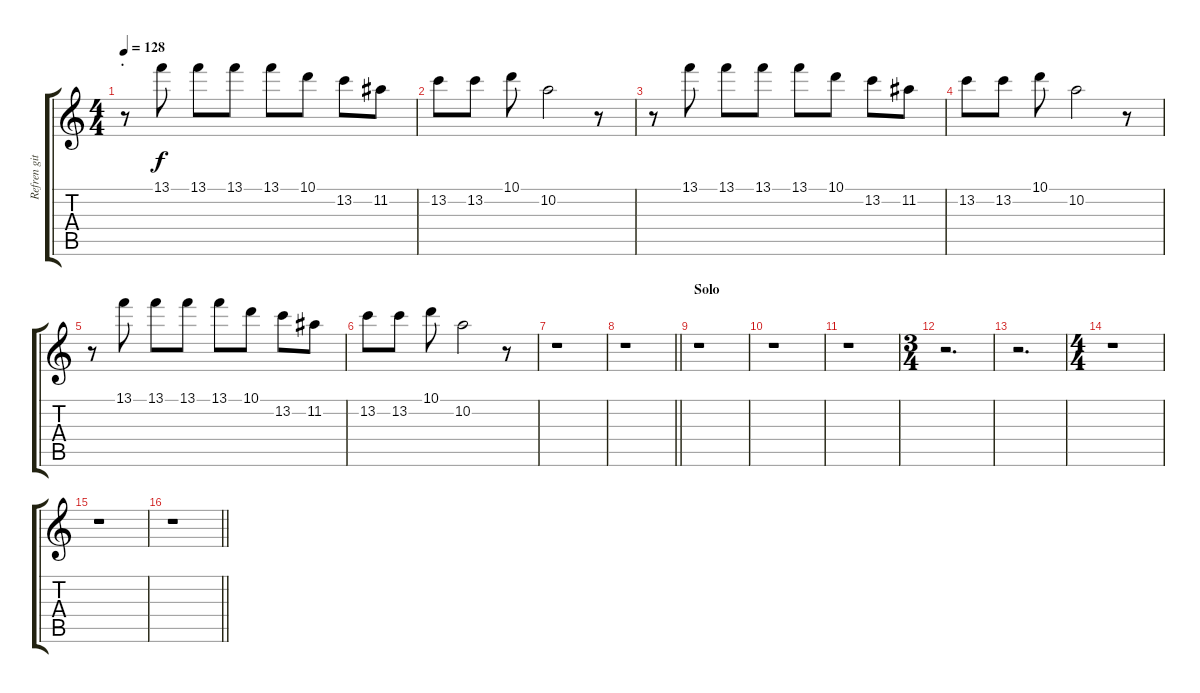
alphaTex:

\track ("Refren gitara" "Refren git") {instrument distortionguitar}
\staff {score tabs}
\tuning (E4 B3 G3 D3 A2 E2) {hide}
\ts (4 4)
\section ("" ".")
\tempo 128
\clef g2
\ks c
r.8{dy f} 13.1.8 13.1.8 13.1.8 13.1.8 10.1.8 13.2.8 11.2.8 |
13.2.8 13.2.8 10.1.8 10.2.2 r.8 |
r.8 13.1.8 13.1.8 13.1.8 13.1.8 10.1.8 13.2.8 11.2.8 |
13.2.8 13.2.8 10.1.8 10.2.2 r.8 |
r.8 13.1.8 13.1.8 13.1.8 13.1.8 10.1.8 13.2.8 11.2.8 |
13.2.8 13.2.8 10.1.8 10.2.2 r.8 |
r.1 |
\barLineRight lightlight
r.1 |
\section ("" "Solo")
r.1 |
r.1 |
r.1 |
\ts (3 4)
r.2{d} |
r.2{d} |
\ts (4 4)
r.1 |
r.1 |
\barLineRight lightlight
r.1
